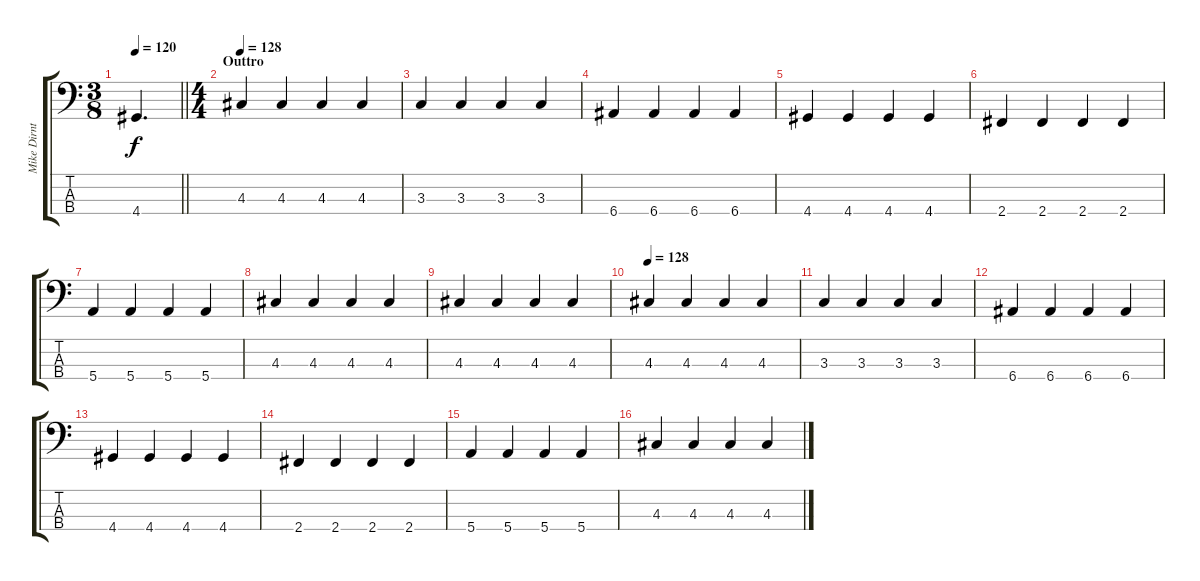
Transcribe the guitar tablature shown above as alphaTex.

\track ("Mike Dirnt" "Mike Dirnt") {instrument electricbasspick}
\staff {score tabs}
\tuning (G2 D2 A1 E1) {hide}
\ts (3 8)
\tempo 120
\clef f4
\barLineRight lightlight
\ks c
4.4{t}.4{d dy f} |
\ts (4 4)
\section ("" "Outtro")
\tempo 128
4.3.4 4.3.4 4.3.4 4.3.4 |
3.3.4 3.3.4 3.3.4 3.3.4 |
6.4.4 6.4.4 6.4.4 6.4.4 |
4.4.4 4.4.4 4.4.4 4.4.4 |
2.4.4 2.4.4 2.4.4 2.4.4 |
5.4.4 5.4.4 5.4.4 5.4.4 |
4.3.4 4.3.4 4.3.4 4.3.4 |
4.3.4 4.3.4 4.3.4 4.3.4 |
\tempo 128
4.3.4 4.3.4 4.3.4 4.3.4 |
3.3.4 3.3.4 3.3.4 3.3.4 |
6.4.4 6.4.4 6.4.4 6.4.4 |
4.4.4 4.4.4 4.4.4 4.4.4 |
2.4.4 2.4.4 2.4.4 2.4.4 |
5.4.4 5.4.4 5.4.4 5.4.4 |
4.3.4 4.3.4 4.3.4 4.3.4
